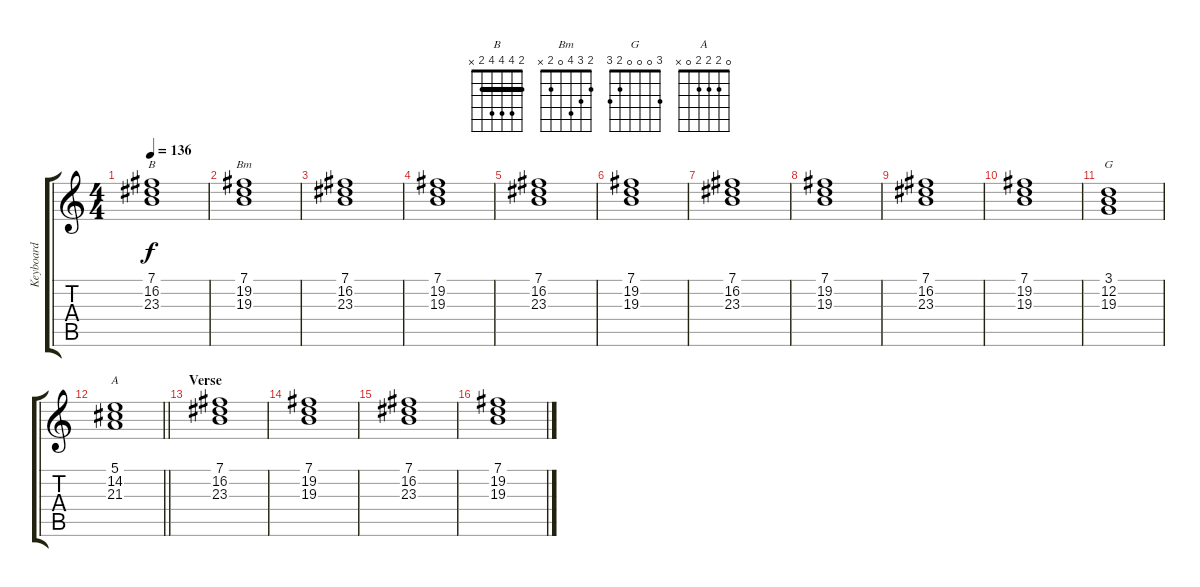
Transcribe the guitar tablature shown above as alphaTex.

\track ("Keyboard" "Keyboard") {instrument drawbarorgan}
\staff {score tabs}
\tuning (E4 B3 G3 D3 A2 E2) {hide}
\chord ("B" 2 4 4 4 2 x) {barre 2}
\chord ("Bm" 2 3 4 0 2 x)
\chord ("G" 3 0 0 0 2 3)
\chord ("A" 0 2 2 2 0 x)
\ts (4 4)
\tempo 136
\clef g2
\ks c
(7.1 16.2 23.3).1{ch "B" dy f} |
(7.1 19.2 19.3).1{ch "Bm"} |
(7.1 16.2 23.3).1 |
(7.1 19.2 19.3).1 |
(7.1 16.2 23.3).1 |
(7.1 19.2 19.3).1 |
(7.1 16.2 23.3).1 |
(7.1 19.2 19.3).1 |
(7.1 16.2 23.3).1 |
(7.1 19.2 19.3).1 |
(3.1 12.2 19.3).1{ch "G"} |
\barLineRight lightlight
(5.1 14.2 21.3).1{ch "A"} |
\section ("" "Verse")
(7.1 16.2 23.3).1 |
(7.1 19.2 19.3).1 |
(7.1 16.2 23.3).1 |
(7.1 19.2 19.3).1
